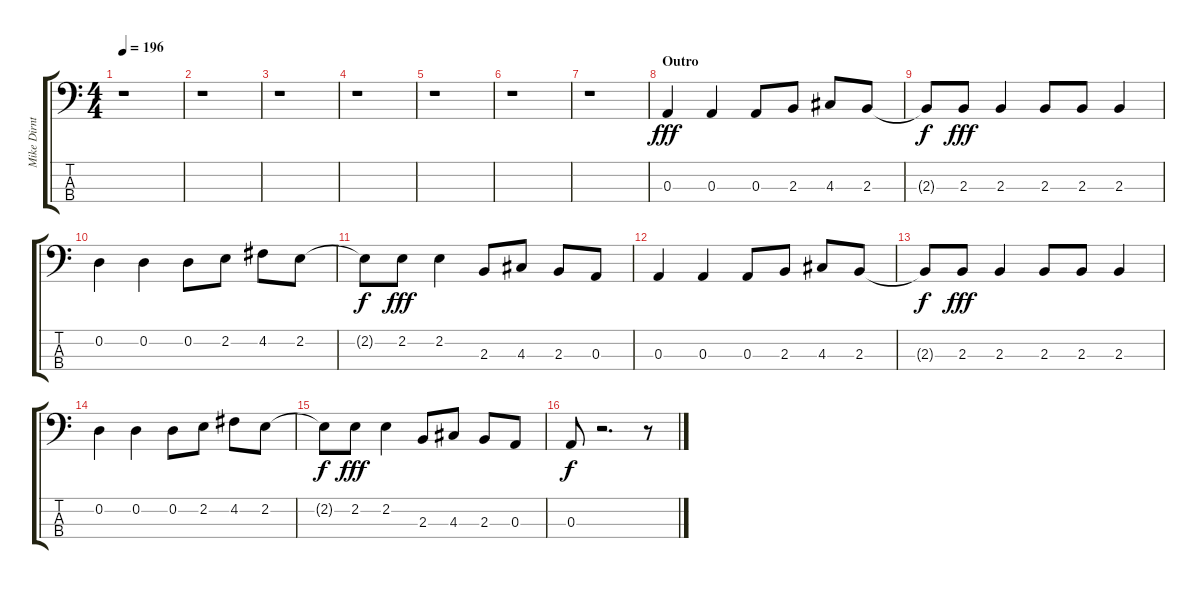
\track ("Mike Dirnt (Bass)" "Mike Dirnt") {instrument electricbassfinger}
\staff {score tabs}
\tuning (G2 D2 A1 E1) {hide}
\ts (4 4)
\tempo 196
\clef f4
\ks c
r.1{dy f} |
r.1 |
r.1 |
r.1 |
r.1 |
r.1 |
r.1 |
\section ("" "Outro")
0.3.4{dy fff} 0.3.4 0.3.8 2.3.8 4.3.8 2.3.8 |
2.3{t}.8{dy f} 2.3.8{dy fff} 2.3.4 2.3.8 2.3.8 2.3.4 |
0.2.4 0.2.4 0.2.8 2.2.8 4.2.8 2.2.8 |
2.2{t}.8{dy f} 2.2.8{dy fff} 2.2.4 2.3.8 4.3.8 2.3.8 0.3.8 |
0.3.4 0.3.4 0.3.8 2.3.8 4.3.8 2.3.8 |
2.3{t}.8{dy f} 2.3.8{dy fff} 2.3.4 2.3.8 2.3.8 2.3.4 |
0.2.4 0.2.4 0.2.8 2.2.8 4.2.8 2.2.8 |
2.2{t}.8{dy f} 2.2.8{dy fff} 2.2.4 2.3.8 4.3.8 2.3.8 0.3.8 |
0.3.8{dy f} r.2{d} r.8
